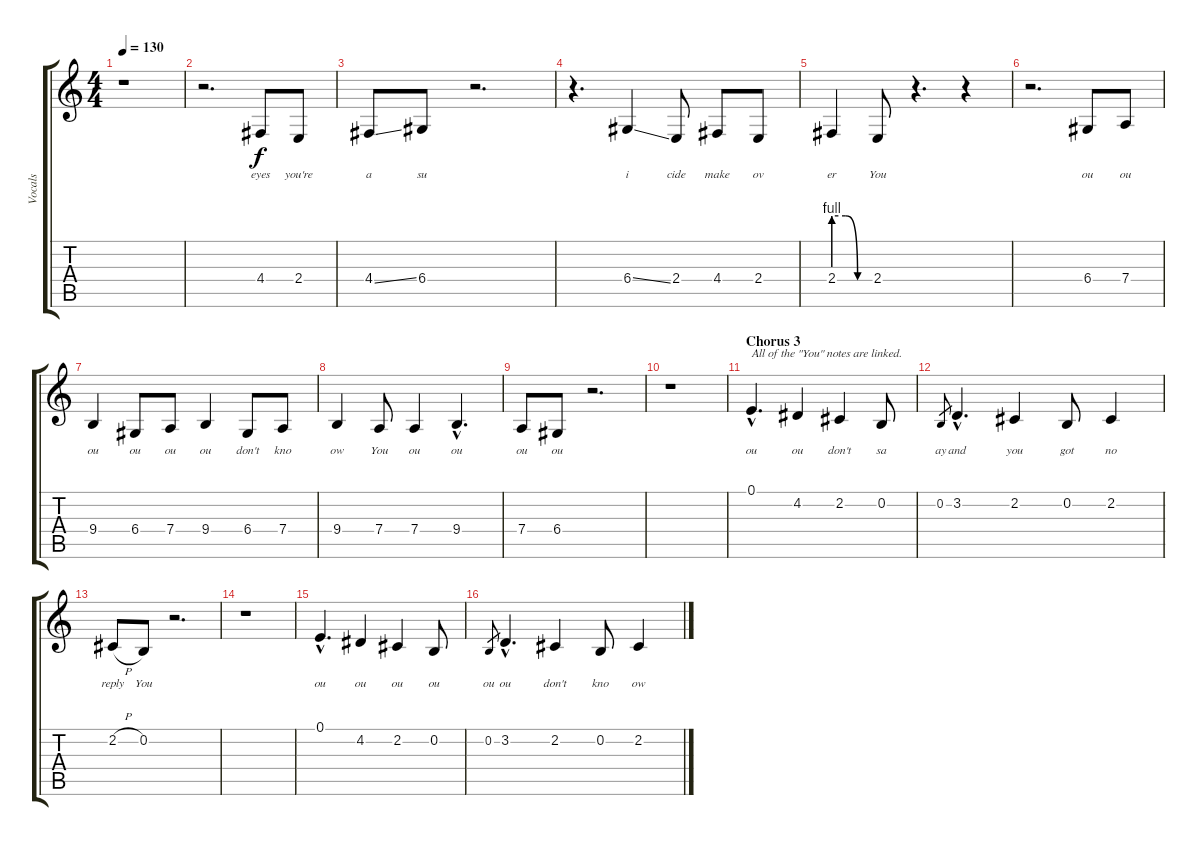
\track ("Vocals" "Vocals") {instrument tenorsax}
\staff {score tabs}
\tuning (E4 B3 G3 D3 A2 E2) {hide}
\ts (4 4)
\tempo 130
\clef g2
\ks c
r.1{dy f} |
r.2{d} 4.4.8{lyrics (0 "eyes") lyrics (1 "") lyrics (2 "") lyrics (3 "") lyrics (4 "")} 2.4.8{lyrics (0 "you're") lyrics (1 "") lyrics (2 "") lyrics (3 "") lyrics (4 "")} |
4.4{ss}.8{lyrics (0 "a") lyrics (1 "") lyrics (2 "") lyrics (3 "") lyrics (4 "")} 6.4.8{lyrics (0 "su") lyrics (1 "") lyrics (2 "") lyrics (3 "") lyrics (4 "")} r.2{d} |
r.4{d} 6.4{ss}.4{lyrics (0 "i") lyrics (1 "") lyrics (2 "") lyrics (3 "") lyrics (4 "")} 2.4.8{lyrics (0 "cide") lyrics (1 "") lyrics (2 "") lyrics (3 "") lyrics (4 "")} 4.4.8{lyrics (0 "make") lyrics (1 "") lyrics (2 "") lyrics (3 "") lyrics (4 "")} 2.4.8{lyrics (0 "ov") lyrics (1 "") lyrics (2 "") lyrics (3 "") lyrics (4 "")} |
2.4{be (custom 0 4 20 4 40 0 60 0)}.4{lyrics (0 "er") lyrics (1 "") lyrics (2 "") lyrics (3 "") lyrics (4 "")} 2.4.8{lyrics (0 "You") lyrics (1 "") lyrics (2 "") lyrics (3 "") lyrics (4 "")} r.4{d} r.4 |
r.2{d} 6.4.8{lyrics (0 "ou") lyrics (1 "") lyrics (2 "") lyrics (3 "") lyrics (4 "")} 7.4.8{lyrics (0 "ou") lyrics (1 "") lyrics (2 "") lyrics (3 "") lyrics (4 "")} |
9.4.4{lyrics (0 "ou") lyrics (1 "") lyrics (2 "") lyrics (3 "") lyrics (4 "")} 6.4.8{lyrics (0 "ou") lyrics (1 "") lyrics (2 "") lyrics (3 "") lyrics (4 "")} 7.4.8{lyrics (0 "ou") lyrics (1 "") lyrics (2 "") lyrics (3 "") lyrics (4 "")} 9.4.4{lyrics (0 "ou") lyrics (1 "") lyrics (2 "") lyrics (3 "") lyrics (4 "")} 6.4.8{lyrics (0 "don't") lyrics (1 "") lyrics (2 "") lyrics (3 "") lyrics (4 "")} 7.4.8{lyrics (0 "kno") lyrics (1 "") lyrics (2 "") lyrics (3 "") lyrics (4 "")} |
9.4.4{lyrics (0 "ow") lyrics (1 "") lyrics (2 "") lyrics (3 "") lyrics (4 "")} 7.4.8{lyrics (0 "You") lyrics (1 "") lyrics (2 "") lyrics (3 "") lyrics (4 "")} 7.4.4{lyrics (0 "ou") lyrics (1 "") lyrics (2 "") lyrics (3 "") lyrics (4 "")} 9.4{hac}.4{d lyrics (0 "ou") lyrics (1 "") lyrics (2 "") lyrics (3 "") lyrics (4 "")} |
7.4.8{lyrics (0 "ou") lyrics (1 "") lyrics (2 "") lyrics (3 "") lyrics (4 "")} 6.4.8{lyrics (0 "ou") lyrics (1 "") lyrics (2 "") lyrics (3 "") lyrics (4 "")} r.2{d} |
r.1 |
\section ("" "Chorus 3")
0.1{hac}.4{d txt "All of the \"You\" notes are linked." lyrics (0 "ou") lyrics (1 "") lyrics (2 "") lyrics (3 "") lyrics (4 "")} 4.2.4{lyrics (0 "ou") lyrics (1 "") lyrics (2 "") lyrics (3 "") lyrics (4 "")} 2.2.4{lyrics (0 "don't") lyrics (1 "") lyrics (2 "") lyrics (3 "") lyrics (4 "")} 0.2.8{lyrics (0 "sa") lyrics (1 "") lyrics (2 "") lyrics (3 "") lyrics (4 "")} |
0.2.8{lyrics (0 "ay") lyrics (1 "") lyrics (2 "") lyrics (3 "") lyrics (4 "") gr} 3.2{hac}.4{d lyrics (0 "and") lyrics (1 "") lyrics (2 "") lyrics (3 "") lyrics (4 "")} 2.2.4{lyrics (0 "you") lyrics (1 "") lyrics (2 "") lyrics (3 "") lyrics (4 "")} 0.2.8{lyrics (0 "got") lyrics (1 "") lyrics (2 "") lyrics (3 "") lyrics (4 "")} 2.2.4{lyrics (0 "no") lyrics (1 "") lyrics (2 "") lyrics (3 "") lyrics (4 "")} |
2.2{h}.8{lyrics (0 "reply") lyrics (1 "") lyrics (2 "") lyrics (3 "") lyrics (4 "")} 0.2.8{lyrics (0 "You") lyrics (1 "") lyrics (2 "") lyrics (3 "") lyrics (4 "")} r.2{d} |
r.1 |
0.1{hac}.4{d lyrics (0 "ou") lyrics (1 "") lyrics (2 "") lyrics (3 "") lyrics (4 "")} 4.2.4{lyrics (0 "ou") lyrics (1 "") lyrics (2 "") lyrics (3 "") lyrics (4 "")} 2.2.4{lyrics (0 "ou") lyrics (1 "") lyrics (2 "") lyrics (3 "") lyrics (4 "")} 0.2.8{lyrics (0 "ou") lyrics (1 "") lyrics (2 "") lyrics (3 "") lyrics (4 "")} |
0.2.8{lyrics (0 "ou") lyrics (1 "") lyrics (2 "") lyrics (3 "") lyrics (4 "") gr} 3.2{hac}.4{d lyrics (0 "ou") lyrics (1 "") lyrics (2 "") lyrics (3 "") lyrics (4 "")} 2.2.4{lyrics (0 "don't") lyrics (1 "") lyrics (2 "") lyrics (3 "") lyrics (4 "")} 0.2.8{lyrics (0 "kno") lyrics (1 "") lyrics (2 "") lyrics (3 "") lyrics (4 "")} 2.2.4{lyrics (0 "ow") lyrics (1 "") lyrics (2 "") lyrics (3 "") lyrics (4 "")}
